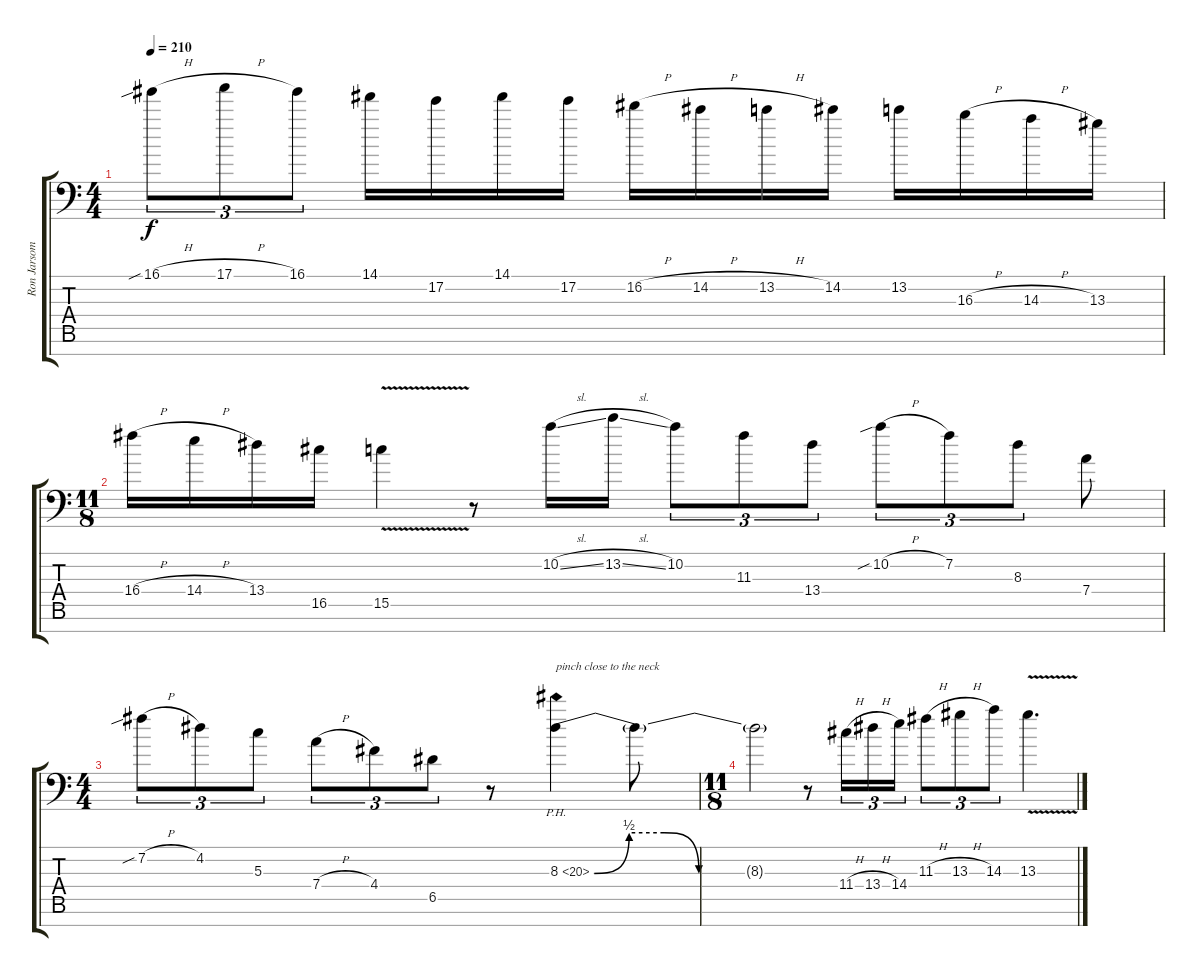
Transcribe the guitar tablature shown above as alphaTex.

\track ("Ron Jarsombek" "Ron Jarsom") {instrument distortionguitar}
\staff {score tabs}
\tuning (E4 B3 G3 D3 A2 E2 A1) {hide}
\ts (4 4)
\tempo 210
\clef f4
\ks c
16.1{sib h}.8{tu (3 2) dy f} 17.1{h}.8{tu (3 2)} 16.1.8{tu (3 2)} 14.1.16 17.2.16 14.1.16 17.2.16 16.2{h}.16 14.2{h}.16 13.2{h}.16 14.2.16 13.2.16 16.3{h}.16 14.3{h}.16 13.3.16 |
\ts (11 8)
16.4{h}.16 14.4{h}.16 13.4.16 16.5.16 15.5{v}.4 r.8 10.2{sl}.16 13.2{sl}.16 10.2.8{tu (3 2)} 11.3.8{tu (3 2)} 13.4.8{tu (3 2)} 10.2{sib h}.8{tu (3 2)} 7.2.8{tu (3 2)} 8.3.8{tu (3 2)} 7.4.8 |
\ts (4 4)
7.2{sib h}.8{tu (3 2)} 4.2.8{tu (3 2)} 5.3.8{tu (3 2)} 7.4{h}.8{tu (3 2)} 4.4.8{tu (3 2)} 6.5.8{tu (3 2)} r.8 8.3{be (custom 0 0 10 2 20 2 30 0 60 0) ph 12}.4{txt "pinch close to the neck"} 8.3{t}.8 |
\ts (11 8)
8.3{t}.2 r.8 11.4{h}.16{tu (3 2)} 13.4{h}.16{tu (3 2)} 14.4.16{tu (3 2)} 11.3{h}.8{tu (3 2)} 13.3{h}.8{tu (3 2)} 14.3.8{tu (3 2)} 13.3{v}.4{d}
